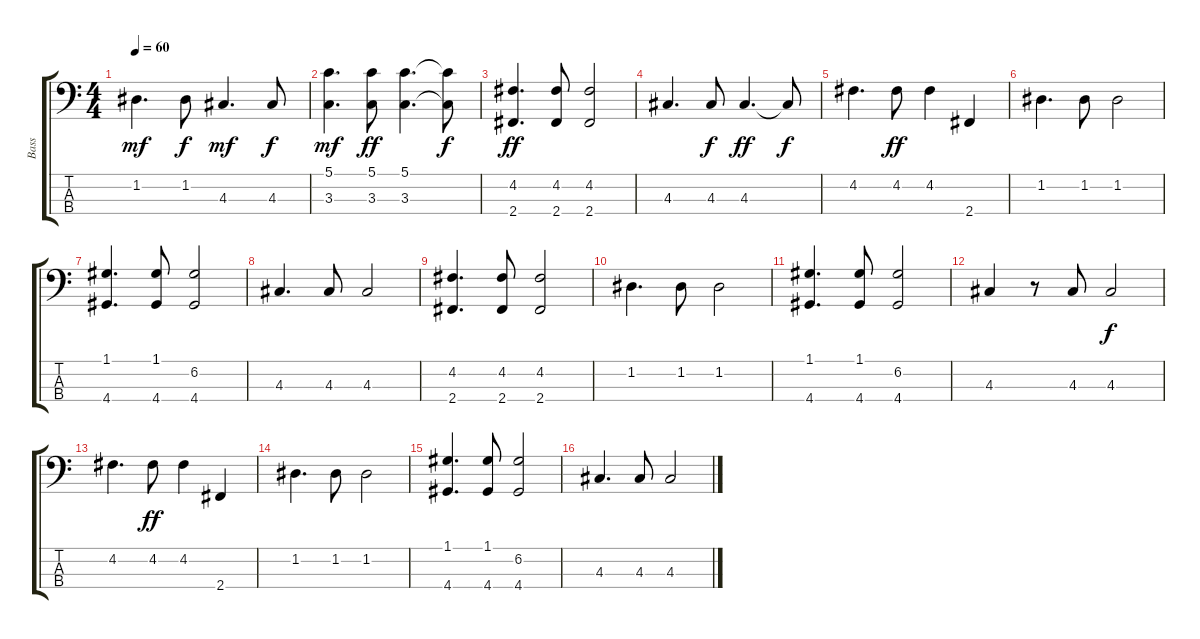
\track ("Bass" "Bass") {instrument acousticbass}
\staff {score tabs}
\tuning (G2 D2 A1 E1) {hide}
\ts (4 4)
\tempo 60
\clef f4
\ks c
1.2.4{d dy mf} 1.2.8{dy f} 4.3.4{d dy mf} 4.3.8{dy f} |
(5.1 3.3).4{d dy mf} (5.1 3.3).8{dy ff} (5.1 3.3).4{d} (5.1{t} 3.3{t}).8{dy f} |
(4.2 2.4).4{d dy ff} (4.2 2.4).8 (4.2 2.4).2 |
4.3.4{d} 4.3.8{dy f} 4.3.4{d dy ff} 4.3{t}.8{dy f} |
4.2.4{d} 4.2.8{dy ff} 4.2.4 2.4.4 |
1.2.4{d} 1.2.8 1.2.2 |
(1.1 4.4).4{d} (1.1 4.4).8 (6.2 4.4).2 |
4.3.4{d} 4.3.8 4.3.2 |
(4.2 2.4).4{d} (4.2 2.4).8 (4.2 2.4).2 |
1.2.4{d} 1.2.8 1.2.2 |
(1.1 4.4).4{d} (1.1 4.4).8 (6.2 4.4).2 |
4.3.4 r.8 4.3.8 4.3.2{dy f} |
4.2.4{d} 4.2.8{dy ff} 4.2.4 2.4.4 |
1.2.4{d} 1.2.8 1.2.2 |
(1.1 4.4).4{d} (1.1 4.4).8 (6.2 4.4).2 |
4.3.4{d} 4.3.8 4.3.2
